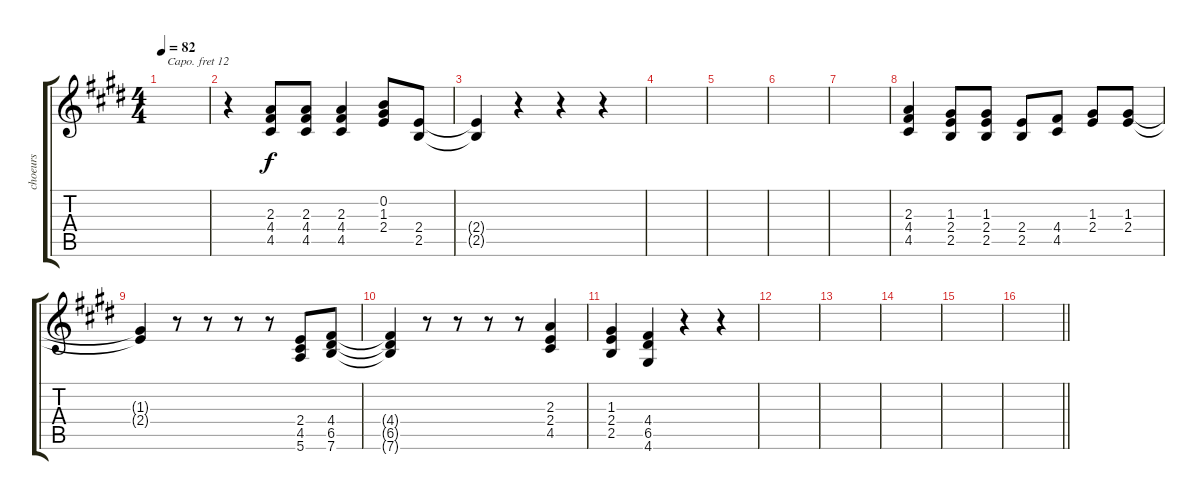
\track ("choeurs" "choeurs") {instrument voiceoohs}
\staff {score tabs}
\capo 12
\tuning (E4 B3 G3 D3 A2 E2) {hide}
\ts (4 4)
\tempo 82
\clef g2
\ks e
|
r.4 (2.3 4.4 4.5).8 (2.3 4.4 4.5).8 (2.3 4.4 4.5).4 (0.2 1.3 2.4).8 (2.4 2.5).8 |
(2.4{t} 2.5{t}).4 r.4 r.4 r.4 |
|
|
|
|
(2.3 4.4 4.5).4 (1.3 2.4 2.5).8 (1.3 2.4 2.5).8 (2.4 2.5).8 (4.4 4.5).8 (1.3 2.4).8 (1.3 2.4).8 |
(1.3{t} 2.4{t}).4 r.8 r.8 r.8 r.8 (2.4 4.5 5.6).8 (4.4 6.5 7.6).8 |
(4.4{t} 6.5{t} 7.6{t}).4 r.8 r.8 r.8 r.8 (2.3 2.4 4.5).4 |
(1.3 2.4 2.5).4 (4.4 6.5 4.6).4 r.4 r.4 |
|
|
|
|
\barLineRight lightlight
